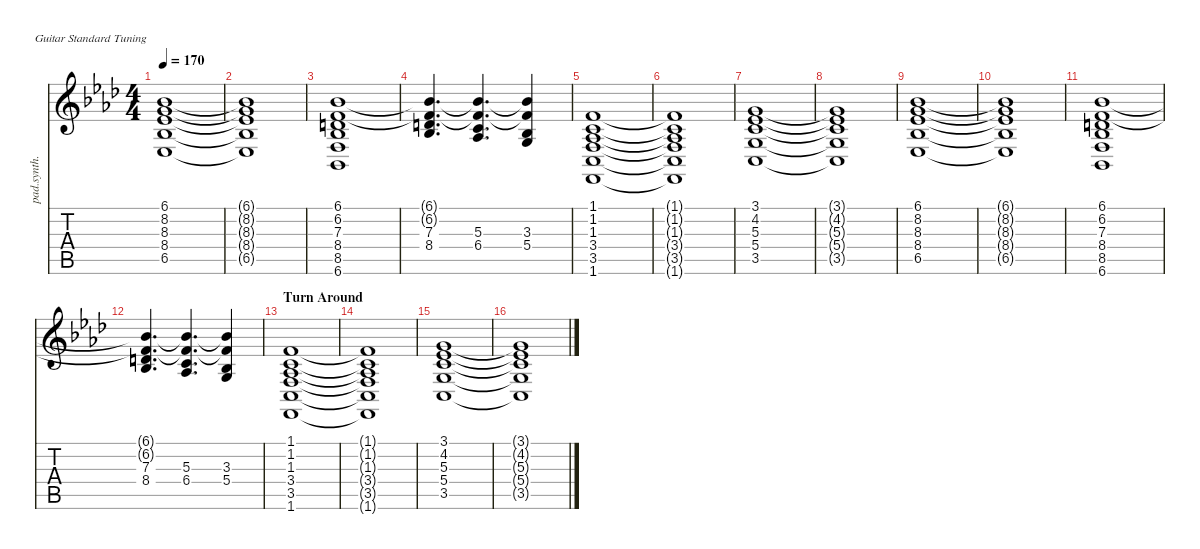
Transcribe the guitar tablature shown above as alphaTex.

\defaultSystemsLayout 4
\hideDynamics
\bracketExtendMode nobrackets
\otherSystemsTrackNameOrientation horizontal
\track ("Warm Pad" "pad.synth.") {instrument pad2warm}
\staff {score tabs}
\tuning (E4 B3 G3 D3 A2 E2)
\ts (4 4)
\tempo 170
\clef g2
\ks fminor
(6.1{acc b} 8.2{acc forcenatural} 8.3{acc b} 8.4{acc b} 6.5{acc b}).1{dy mf beam Up} |
(6.1{t acc b} 8.2{t acc forcenatural} 8.3{t acc b} 8.4{t acc b} 6.5{t acc b}).1{beam Up} |
(6.1{acc b} 6.2{acc forcenatural} 7.3{acc forcenatural} 8.4{acc b} 8.5{acc forcenatural} 6.6{acc b}).1{beam Up} |
(6.2{t acc forcenatural} 6.1{t acc b} 8.4{acc b} 7.3{acc forcenatural}).4{d beam Up} (6.2{t acc forcenatural} 6.1{t acc b} 6.4{acc b} 5.3{acc forcenatural}).4{d beam Up} (6.2{t acc forcenatural} 6.1{t acc b} 5.4{acc forcenatural} 3.3{acc b}).4{beam Up} |
(1.6{acc forcenatural} 3.5{acc forcenatural} 3.4{acc forcenatural} 1.3{acc b} 1.2{acc forcenatural} 1.1{acc forcenatural}).1{beam Up} |
(1.6{t acc forcenatural} 3.5{t acc forcenatural} 3.4{t acc forcenatural} 1.3{t acc b} 1.2{t acc forcenatural} 1.1{t acc forcenatural}).1{beam Up} |
(3.1{acc forcenatural} 4.2{acc b} 5.3{acc forcenatural} 5.4{acc forcenatural} 3.5{acc forcenatural}).1{beam Up} |
(3.1{t acc forcenatural} 4.2{t acc b} 5.3{t acc forcenatural} 5.4{t acc forcenatural} 3.5{t acc forcenatural}).1{beam Up} |
(6.1{acc b} 8.2{acc forcenatural} 8.3{acc b} 8.4{acc b} 6.5{acc b}).1{beam Up} |
(6.1{t acc b} 8.2{t acc forcenatural} 8.3{t acc b} 8.4{t acc b} 6.5{t acc b}).1{beam Up} |
(6.1{acc b} 6.2{acc forcenatural} 7.3{acc forcenatural} 8.4{acc b} 8.5{acc forcenatural} 6.6{acc b}).1{beam Up} |
(6.2{t acc forcenatural} 6.1{t acc b} 8.4{acc b} 7.3{acc forcenatural}).4{d beam Up} (6.2{t acc forcenatural} 6.1{t acc b} 6.4{acc b} 5.3{acc forcenatural}).4{d beam Up} (6.2{t acc forcenatural} 6.1{t acc b} 5.4{acc forcenatural} 3.3{acc b}).4{beam Up} |
\section ("" "Turn Around")
(1.6{acc forcenatural} 3.5{acc forcenatural} 3.4{acc forcenatural} 1.3{acc b} 1.2{acc forcenatural} 1.1{acc forcenatural}).1{beam Up} |
(1.6{t acc forcenatural} 3.5{t acc forcenatural} 3.4{t acc forcenatural} 1.3{t acc b} 1.2{t acc forcenatural} 1.1{t acc forcenatural}).1{beam Up} |
(3.1{acc forcenatural} 4.2{acc b} 5.3{acc forcenatural} 5.4{acc forcenatural} 3.5{acc forcenatural}).1{beam Up} |
(3.1{t acc forcenatural} 4.2{t acc b} 5.3{t acc forcenatural} 5.4{t acc forcenatural} 3.5{t acc forcenatural}).1{beam Up}
